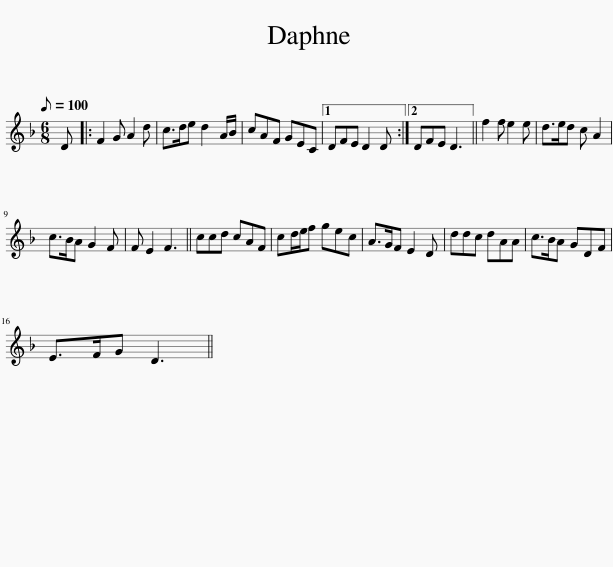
X:1
L:1/8
Q:1/8=100
M:6/8
I:linebreak $
K:Dmin
V:1 treble
V:1
 D |: F2 G A2 d | c>de d2 A/B/ | cAF GEC |1 DFE D2 D :|2 %5
 DFE D3 || f2 f e2 e | d>ed c A2 |$ c>BA G2 F | F E2 F3 || %10
 ccd cAF | cd/e/f gec | A>GF E2 D | ddc dAA | c>BA GDF |$ %15
 E>FG D3 || %16
